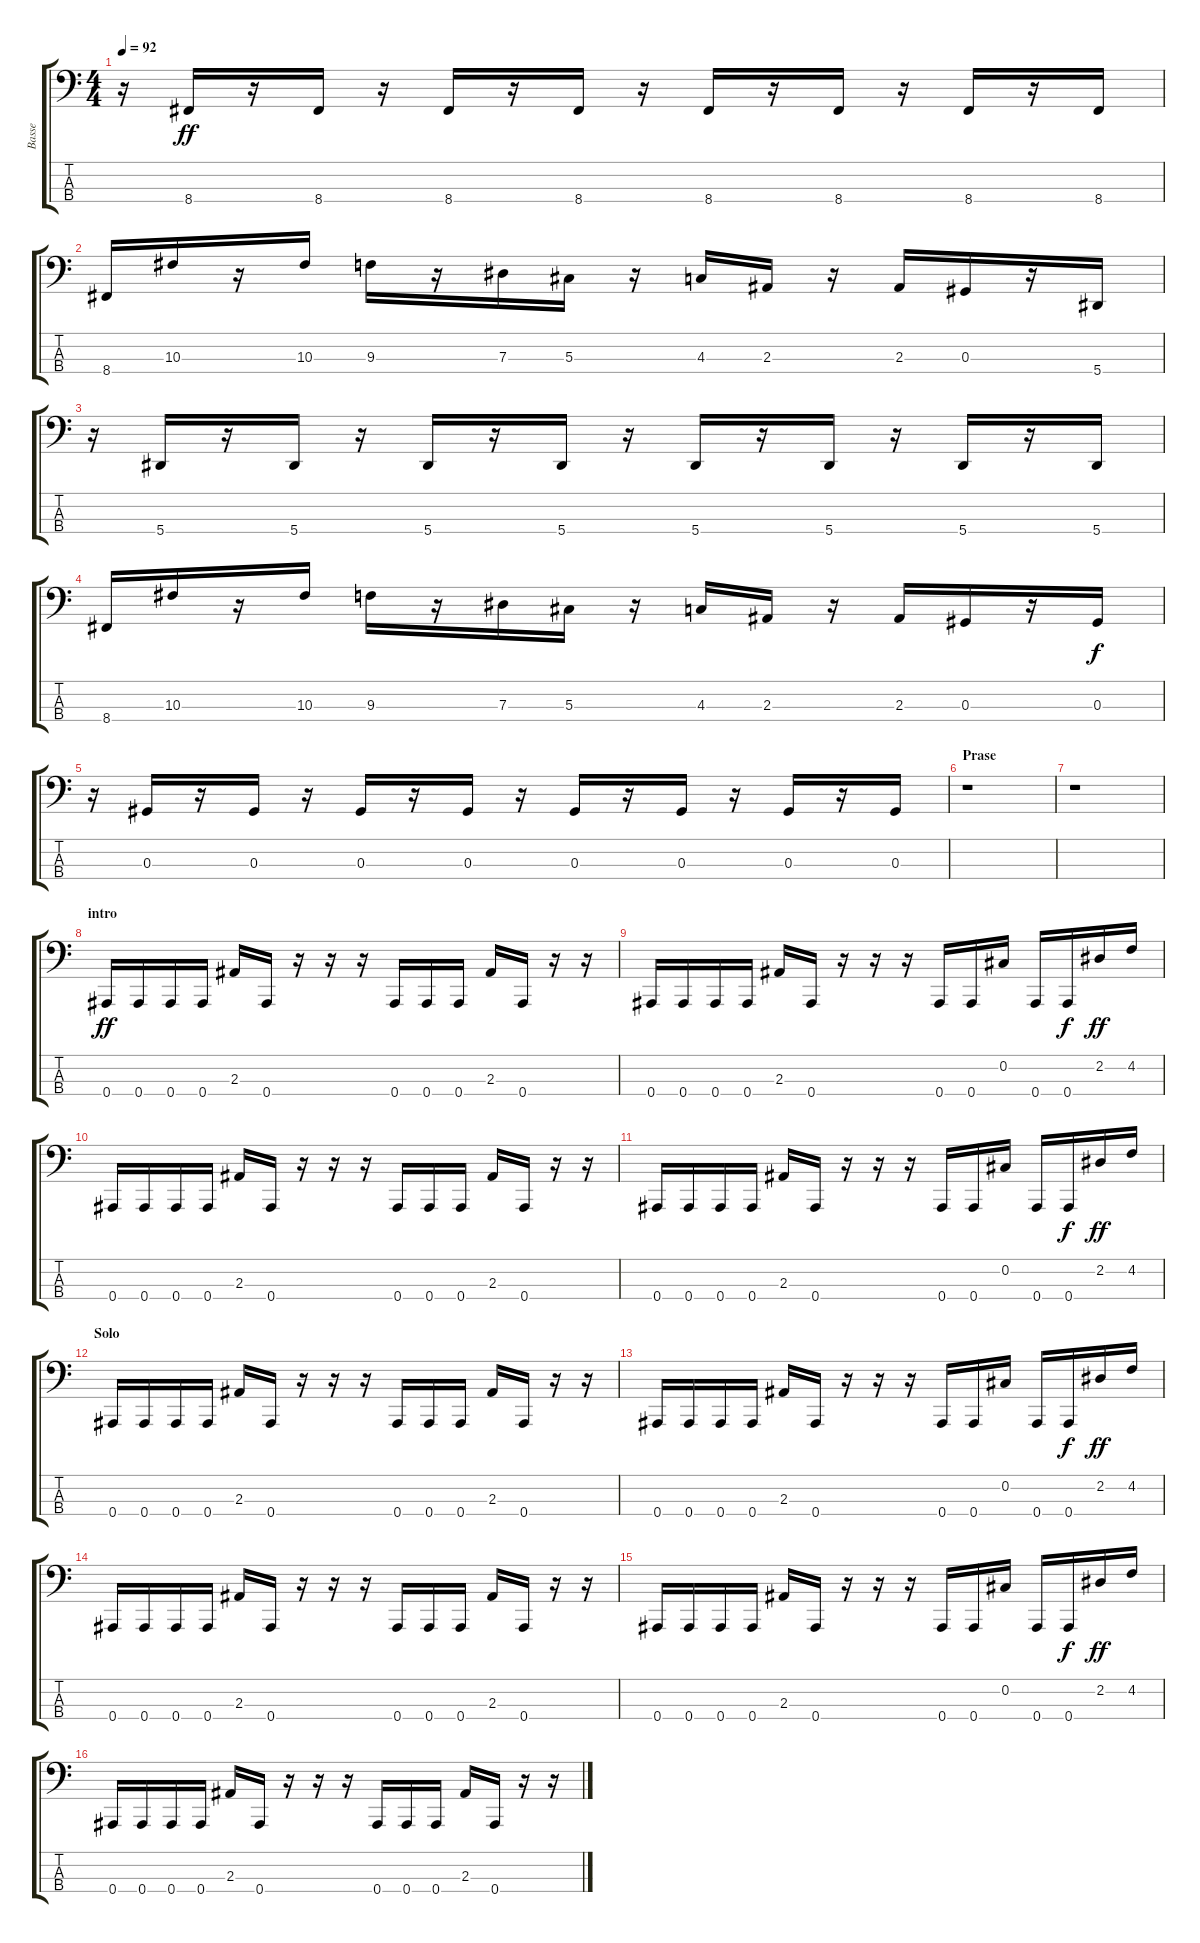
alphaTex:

\track ("Basse" "Basse") {instrument electricbassfinger}
\staff {score tabs}
\tuning (Gb2 Db2 Ab1 Bb0) {hide}
\ts (4 4)
\tempo 92
\clef f4
\ks c
r.16{dy ff} 8.4.16 r.16 8.4.16 r.16 8.4.16 r.16 8.4.16 r.16 8.4.16 r.16 8.4.16 r.16 8.4.16 r.16 8.4.16 |
8.4.16 10.3.16 r.16 10.3.16 9.3.16 r.16 7.3.16 5.3.16 r.16 4.3.16 2.3.16 r.16 2.3.16 0.3.16 r.16 5.4.16 |
r.16 5.4.16 r.16 5.4.16 r.16 5.4.16 r.16 5.4.16 r.16 5.4.16 r.16 5.4.16 r.16 5.4.16 r.16 5.4.16 |
8.4.16 10.3.16 r.16 10.3.16 9.3.16 r.16 7.3.16 5.3.16 r.16 4.3.16 2.3.16 r.16 2.3.16 0.3.16 r.16 0.3.16{dy f} |
r.16 0.3.16 r.16 0.3.16 r.16 0.3.16 r.16 0.3.16 r.16 0.3.16 r.16 0.3.16 r.16 0.3.16 r.16 0.3.16 |
\section ("" "Prase")
r.1 |
r.1 |
\section ("" "intro")
0.4.16{dy ff} 0.4.16 0.4.16 0.4.16 2.3.16 0.4.16 r.16 r.16 r.16 0.4.16 0.4.16 0.4.16 2.3.16 0.4.16 r.16 r.16 |
0.4.16 0.4.16 0.4.16 0.4.16 2.3.16 0.4.16 r.16 r.16 r.16 0.4.16 0.4.16 0.2.16 0.4.16 0.4.16{dy f} 2.2.16{dy ff} 4.2.16 |
0.4.16 0.4.16 0.4.16 0.4.16 2.3.16 0.4.16 r.16 r.16 r.16 0.4.16 0.4.16 0.4.16 2.3.16 0.4.16 r.16 r.16 |
0.4.16 0.4.16 0.4.16 0.4.16 2.3.16 0.4.16 r.16 r.16 r.16 0.4.16 0.4.16 0.2.16 0.4.16 0.4.16{dy f} 2.2.16{dy ff} 4.2.16 |
\section ("" "Solo")
0.4.16 0.4.16 0.4.16 0.4.16 2.3.16 0.4.16 r.16 r.16 r.16 0.4.16 0.4.16 0.4.16 2.3.16 0.4.16 r.16 r.16 |
0.4.16 0.4.16 0.4.16 0.4.16 2.3.16 0.4.16 r.16 r.16 r.16 0.4.16 0.4.16 0.2.16 0.4.16 0.4.16{dy f} 2.2.16{dy ff} 4.2.16 |
0.4.16 0.4.16 0.4.16 0.4.16 2.3.16 0.4.16 r.16 r.16 r.16 0.4.16 0.4.16 0.4.16 2.3.16 0.4.16 r.16 r.16 |
0.4.16 0.4.16 0.4.16 0.4.16 2.3.16 0.4.16 r.16 r.16 r.16 0.4.16 0.4.16 0.2.16 0.4.16 0.4.16{dy f} 2.2.16{dy ff} 4.2.16 |
0.4.16 0.4.16 0.4.16 0.4.16 2.3.16 0.4.16 r.16 r.16 r.16 0.4.16 0.4.16 0.4.16 2.3.16 0.4.16 r.16 r.16
